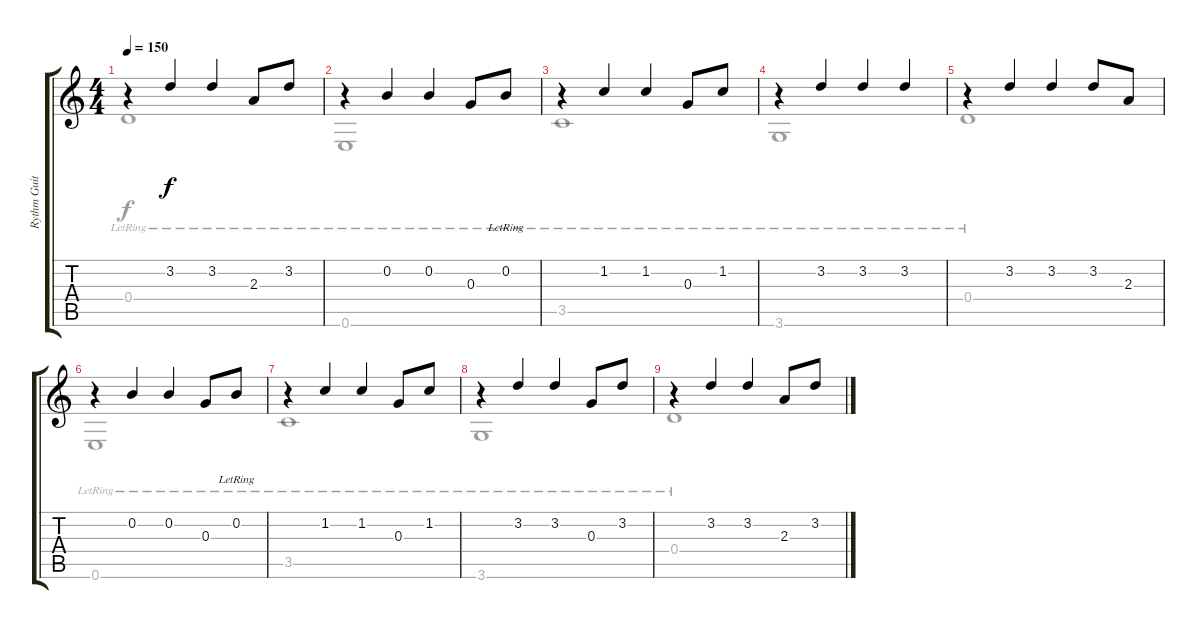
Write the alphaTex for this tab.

\track ("Rythm Guitar" "Rythm Guit") {instrument acousticguitarsteel}
\staff {score tabs}
\tuning (E4 B3 G3 D3 A2 E2) {hide}
\voice
\ts (4 4)
\tempo 150
\clef g2
\ks c
r.4{dy f} 3.2.4 3.2.4 2.3.8 3.2.8 |
r.4 0.2.4 0.2.4 0.3.8 0.2{lr}.8 |
r.4 1.2.4 1.2.4 0.3.8 1.2.8 |
r.4 3.2.4 3.2.4 3.2.4 |
r.4 3.2.4 3.2.4 3.2.8 2.3.8 |
r.4 0.2.4 0.2.4 0.3.8 0.2{lr}.8 |
r.4 1.2.4 1.2.4 0.3.8 1.2.8 |
r.4 3.2.4 3.2.4 0.3.8 3.2.8 |
r.4 3.2.4 3.2.4 2.3.8 3.2.8 |
\voice
\clef g2
\ottava regular
\simile none
\ks c
0.4{lr}.1{dy f} |
0.6{lr}.1 |
3.5{lr}.1 |
3.6{lr}.1 |
0.4{lr}.1 |
0.6{lr}.1 |
3.5{lr}.1 |
3.6{lr}.1 |
0.4{lr}.1 |
